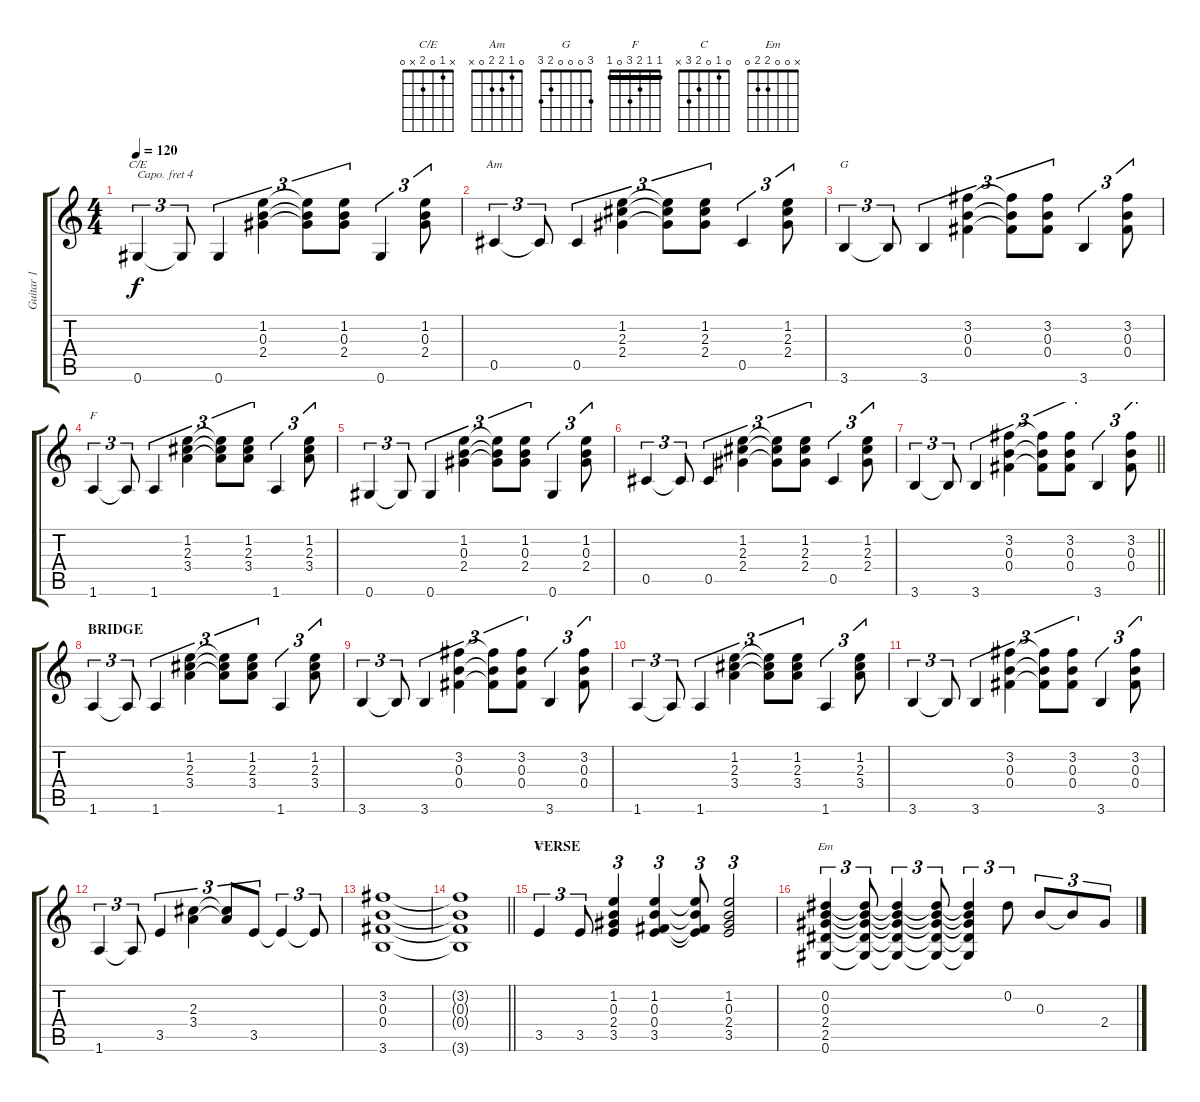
\track ("Guitar 1" "Guitar 1") {instrument acousticguitarnylon}
\staff {score tabs}
\capo 4
\tuning (E4 B3 G3 D3 A2 E2) {hide}
\chord ("C/E" x 1 0 2 x 0)
\chord ("Am" 0 1 2 2 0 x)
\chord ("G" 3 0 0 0 2 3)
\chord ("F" 1 1 2 3 0 1) {barre 1}
\chord ("C" 0 1 0 2 3 x)
\chord ("Em" x 0 0 2 2 0)
\ts (4 4)
\tempo 120
\clef g2
\ks c
0.6.4{tu (3 2) ch "C/E" dy f} 0.6{t}.8{tu (3 2)} 0.6.4{tu (3 2)} (1.2 0.3 2.4).4{tu (3 2)} (1.2{t} 0.3{t} 2.4{t}).8{tu (3 2)} (1.2 0.3 2.4).8{tu (3 2)} 0.6.4{tu (3 2)} (1.2 0.3 2.4).8{tu (3 2)} |
0.5.4{tu (3 2) ch "Am"} 0.5{t}.8{tu (3 2)} 0.5.4{tu (3 2)} (1.2 2.3 2.4).4{tu (3 2)} (1.2{t} 2.3{t} 2.4{t}).8{tu (3 2)} (1.2 2.3 2.4).8{tu (3 2)} 0.5.4{tu (3 2)} (1.2 2.3 2.4).8{tu (3 2)} |
3.6.4{tu (3 2) ch "G"} 3.6{t}.8{tu (3 2)} 3.6.4{tu (3 2)} (3.2 0.3 0.4).4{tu (3 2)} (3.2{t} 0.3{t} 0.4{t}).8{tu (3 2)} (3.2 0.3 0.4).8{tu (3 2)} 3.6.4{tu (3 2)} (3.2 0.3 0.4).8{tu (3 2)} |
1.6.4{tu (3 2) ch "F"} 1.6{t}.8{tu (3 2)} 1.6.4{tu (3 2)} (1.2 2.3 3.4).4{tu (3 2)} (1.2{t} 2.3{t} 3.4{t}).8{tu (3 2)} (1.2 2.3 3.4).8{tu (3 2)} 1.6.4{tu (3 2)} (1.2 2.3 3.4).8{tu (3 2)} |
0.6.4{tu (3 2)} 0.6{t}.8{tu (3 2)} 0.6.4{tu (3 2)} (1.2 0.3 2.4).4{tu (3 2)} (1.2{t} 0.3{t} 2.4{t}).8{tu (3 2)} (1.2 0.3 2.4).8{tu (3 2)} 0.6.4{tu (3 2)} (1.2 0.3 2.4).8{tu (3 2)} |
0.5.4{tu (3 2)} 0.5{t}.8{tu (3 2)} 0.5.4{tu (3 2)} (1.2 2.3 2.4).4{tu (3 2)} (1.2{t} 2.3{t} 2.4{t}).8{tu (3 2)} (1.2 2.3 2.4).8{tu (3 2)} 0.5.4{tu (3 2)} (1.2 2.3 2.4).8{tu (3 2)} |
\barLineRight lightlight
3.6.4{tu (3 2)} 3.6{t}.8{tu (3 2)} 3.6.4{tu (3 2)} (3.2 0.3 0.4).4{tu (3 2)} (3.2{t} 0.3{t} 0.4{t}).8{tu (3 2)} (3.2 0.3 0.4).8{tu (3 2)} 3.6.4{tu (3 2)} (3.2 0.3 0.4).8{tu (3 2)} |
\section ("" "BRIDGE")
1.6.4{tu (3 2)} 1.6{t}.8{tu (3 2)} 1.6.4{tu (3 2)} (1.2 2.3 3.4).4{tu (3 2)} (1.2{t} 2.3{t} 3.4{t}).8{tu (3 2)} (1.2 2.3 3.4).8{tu (3 2)} 1.6.4{tu (3 2)} (1.2 2.3 3.4).8{tu (3 2)} |
3.6.4{tu (3 2)} 3.6{t}.8{tu (3 2)} 3.6.4{tu (3 2)} (3.2 0.3 0.4).4{tu (3 2)} (3.2{t} 0.3{t} 0.4{t}).8{tu (3 2)} (3.2 0.3 0.4).8{tu (3 2)} 3.6.4{tu (3 2)} (3.2 0.3 0.4).8{tu (3 2)} |
1.6.4{tu (3 2)} 1.6{t}.8{tu (3 2)} 1.6.4{tu (3 2)} (1.2 2.3 3.4).4{tu (3 2)} (1.2{t} 2.3{t} 3.4{t}).8{tu (3 2)} (1.2 2.3 3.4).8{tu (3 2)} 1.6.4{tu (3 2)} (1.2 2.3 3.4).8{tu (3 2)} |
3.6.4{tu (3 2)} 3.6{t}.8{tu (3 2)} 3.6.4{tu (3 2)} (3.2 0.3 0.4).4{tu (3 2)} (3.2{t} 0.3{t} 0.4{t}).8{tu (3 2)} (3.2 0.3 0.4).8{tu (3 2)} 3.6.4{tu (3 2)} (3.2 0.3 0.4).8{tu (3 2)} |
1.6.4{tu (3 2)} 1.6{t}.8{tu (3 2)} 3.5.4{tu (3 2)} (2.3 3.4).4{tu (3 2)} (2.3{t} 3.4{t}).8{tu (3 2)} 3.5.8{tu (3 2)} 3.5{t}.4{tu (3 2)} 3.5{t}.8{tu (3 2)} |
(3.2 0.3 0.4 3.6).1 |
\barLineRight lightlight
(3.2{t} 0.3{t} 0.4{t} 3.6{t}).1 |
\section ("" "VERSE")
3.5.4{tu (3 2) ch "C"} 3.5.8{tu (3 2)} (1.2 0.3 2.4 3.5).4{tu (3 2)} (1.2 0.3 0.4 3.5).4{tu (3 2)} (1.2{t} 0.3{t} 0.4{t} 3.5{t}).8{tu (3 2)} (1.2 0.3 2.4 3.5).2{tu (3 2)} |
(0.2 0.3 2.4 2.5 0.6).4{tu (3 2) ch "Em"} (0.2{t} 0.3{t} 2.4{t} 2.5{t} 0.6{t}).8{tu (3 2)} (0.2{t} 0.3{t} 2.4{t} 2.5{t} 0.6{t}).4{tu (3 2)} (0.2{t} 0.3{t} 2.4{t} 2.5{t} 0.6{t}).8{tu (3 2)} (0.2{t} 0.3{t} 2.4{t} 2.5{t} 0.6{t}).4{tu (3 2)} 0.2.8{tu (3 2)} 0.3.8{tu (3 2)} 0.3{t}.8{tu (3 2)} 2.4.8{tu (3 2)}
